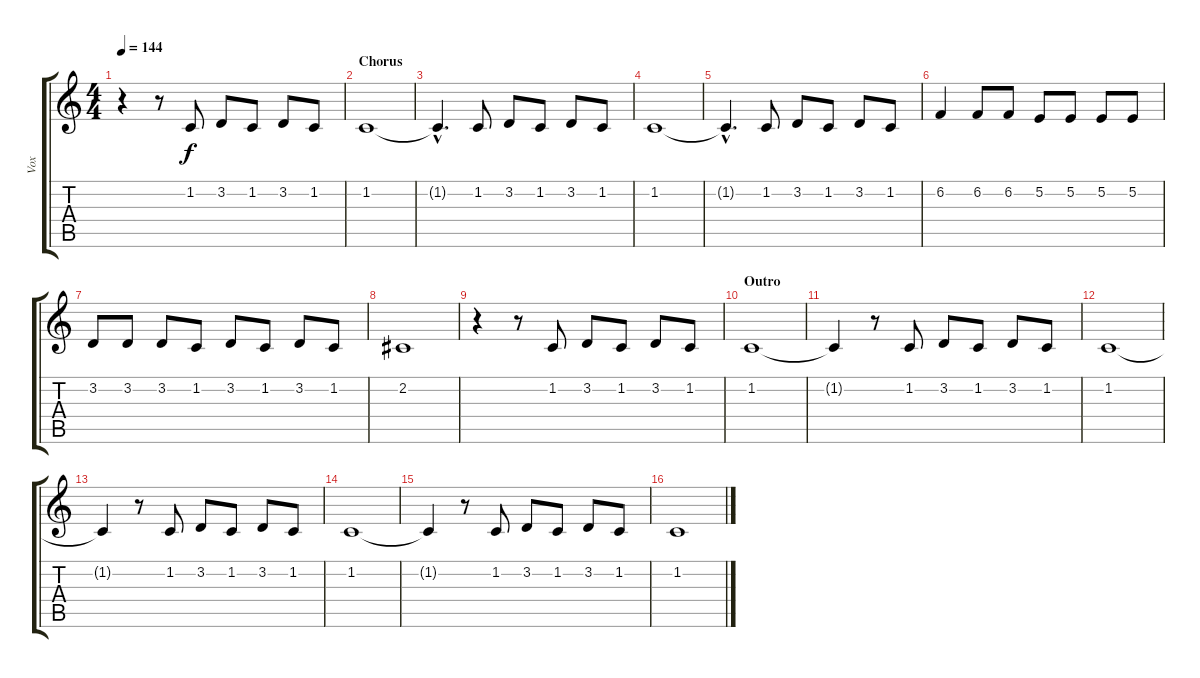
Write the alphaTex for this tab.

\track ("Vox" "Vox") {instrument bassoon}
\staff {score tabs}
\tuning (E4 B3 G3 D3 A2 E2) {hide}
\ts (4 4)
\tempo 144
\clef g2
\ks c
r.4{dy f} r.8 1.2.8 3.2.8 1.2.8 3.2.8 1.2.8 |
\section ("" "Chorus")
1.2.1 |
1.2{hac t}.4{d} 1.2.8 3.2.8 1.2.8 3.2.8 1.2.8 |
1.2.1 |
1.2{hac t}.4{d} 1.2.8 3.2.8 1.2.8 3.2.8 1.2.8 |
6.2.4 6.2.8 6.2.8 5.2.8 5.2.8 5.2.8 5.2.8 |
3.2.8 3.2.8 3.2.8 1.2.8 3.2.8 1.2.8 3.2.8 1.2.8 |
2.2.1 |
r.4 r.8 1.2.8 3.2.8 1.2.8 3.2.8 1.2.8 |
\section ("" "Outro")
1.2.1 |
1.2{t}.4 r.8 1.2.8 3.2.8 1.2.8 3.2.8 1.2.8 |
1.2.1 |
1.2{t}.4 r.8 1.2.8 3.2.8 1.2.8 3.2.8 1.2.8 |
1.2.1 |
1.2{t}.4 r.8 1.2.8 3.2.8 1.2.8 3.2.8 1.2.8 |
1.2.1
